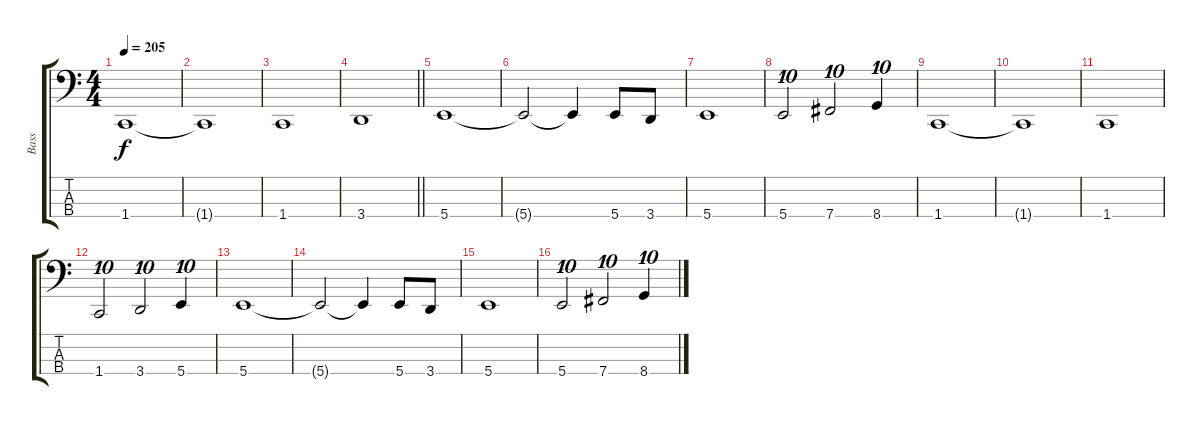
\track ("Bass" "Bass") {instrument electricbassfinger}
\staff {score tabs}
\tuning (E2 B1 Gb1 B0) {hide}
\ts (4 4)
\tempo 205
\clef f4
\ks c
1.4.1{dy f} |
1.4{t}.1 |
1.4.1 |
\barLineRight lightlight
3.4.1 |
5.4.1 |
5.4{t}.2 5.4{t}.4 5.4.8 3.4.8 |
5.4.1 |
5.4.2{tu (10 8)} 7.4.2{tu (10 8)} 8.4.4{tu (10 8)} |
1.4.1 |
1.4{t}.1 |
1.4.1 |
1.4.2{tu (10 8)} 3.4.2{tu (10 8)} 5.4.4{tu (10 8)} |
5.4.1 |
5.4{t}.2 5.4{t}.4 5.4.8 3.4.8 |
5.4.1 |
5.4.2{tu (10 8)} 7.4.2{tu (10 8)} 8.4.4{tu (10 8)}
